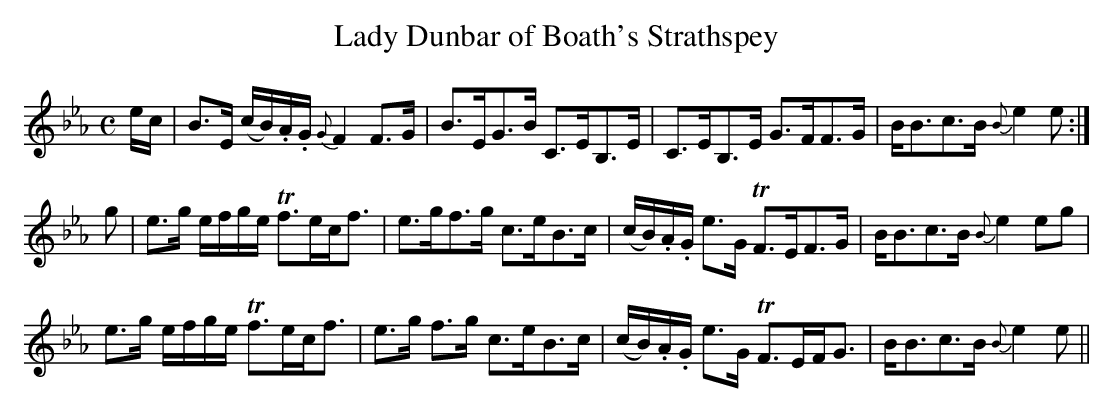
X:1
T:Lady Dunbar of Boath's Strathspey
M:C
L:1/16
K:Eb
ec|B3E (cB).A.G {G}F4 F3G|B3EG3B C3EB,3E|C3EB,3E G3FF3G|BB3c3B {B}e4e2:|
g2|e3g efge Tf3ecf3|e3gf3g c3eB3c|(cB).A.G e3G TF3EF3G|BB3c3B {B}e4 e2g2|
e3g efge Tf3ecf3|e3g f3g c3eB3c|(cB).A.G e3G TF3EFG3|BB3c3B {B}e4e2||
